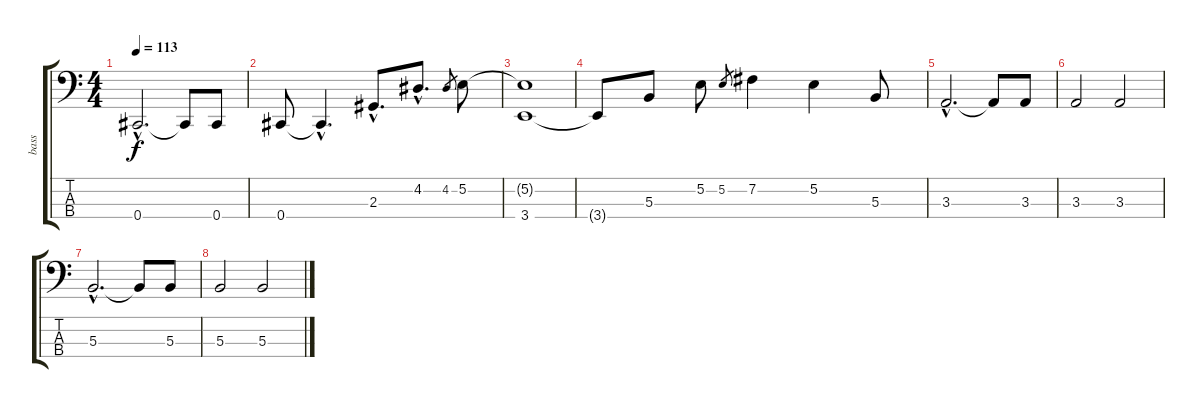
\track ("bass" "bass") {instrument electricbassfinger}
\staff {score tabs}
\tuning (E2 B1 Gb1 Db1) {hide}
\ts (4 4)
\tempo 113
\clef f4
\ks c
0.4{hac}.2{d dy f} 0.4{t}.8 0.4.8 |
0.4.8 0.4{hac t}.4{d} 2.3{hac}.8{d} 4.2{hac}.8{d} 4.2.8{gr} 5.2.8 |
(5.2{t} 3.4).1 |
3.4{t}.8 5.3.8 5.2.8 5.2.8{gr} 7.2.4 5.2.4 5.3.8 |
3.3{hac}.2{d} 3.3{t}.8 3.3.8 |
3.3.2{volume 10} 3.3.2 |
5.3{hac}.2{d volume 8} 5.3{t}.8 5.3.8 |
5.3.2{volume 4} 5.3.2
